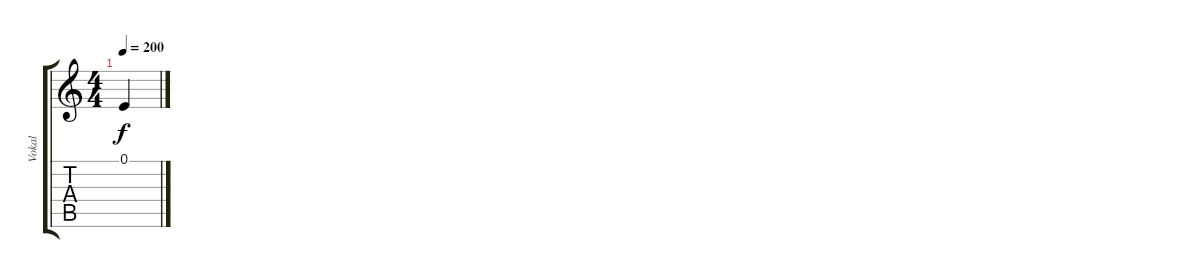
\track ("Vokal" "Vokal") {solo instrument tuba}
\staff {score tabs}
\tuning (E4 B3 G3 D3 A2 E2) {hide}
\ts (4 4)
\tempo 200
\clef g2
\ks c
0.1.4{dy f}
